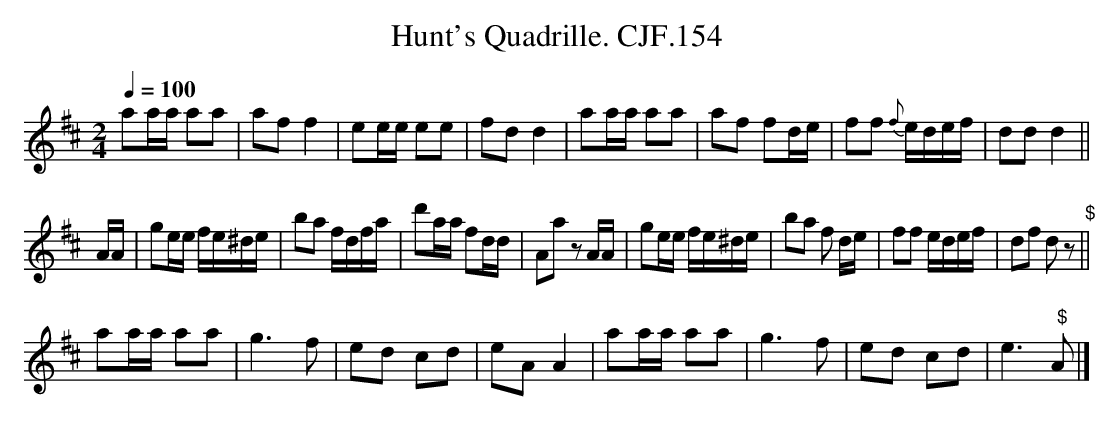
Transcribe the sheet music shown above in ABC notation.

X:1
T:Hunt's Quadrille. CJF.154
M:2/4
L:1/16
Q:1/4=100
K:D
a2aa a2a2|a2f2 f4|e2ee e2e2|f2d2 d4|\
a2aa a2a2|a2f2 f2de|f2f2 {f}edef|d2d2 d4h||
AA|g2ee fe^de|b2a2 fdfa|d'2aa f2dd|A2a2 z2AA|\
g2ee fe^de|b2a2 f2 de|f2f2 edef|d2f2 d2z2"$"||
a2aa a2a2|g6 f2|e2d2 c2d2|e2A2 A4|\
a2aa a2a2|g6 f2|e2d2 c2d2|e6" $"A2|]
